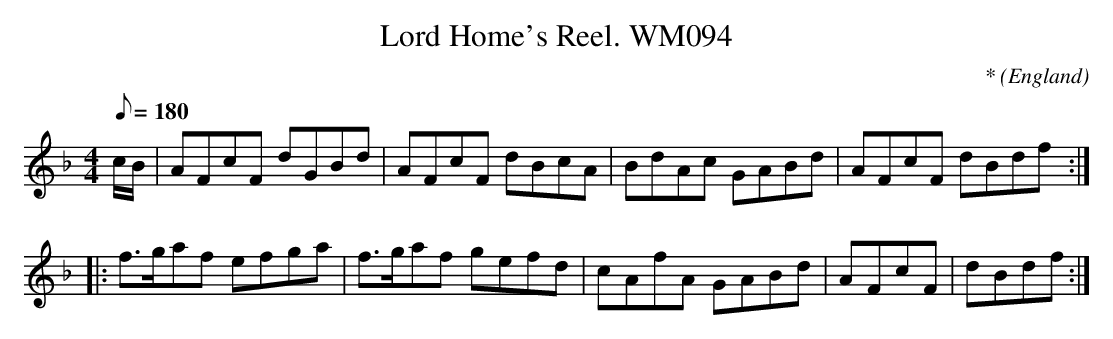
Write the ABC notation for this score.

X:1
T:Lord Home's Reel. WM094
M:4/4
L:1/8
Q:180
C:*
O:England
K:FMaj
c/B/|AFcF dGBd|AFcF dBcA|BdAc GABd|AFcF dBdf:|!
|:f>gaf efga|f>gaf gefd|cAfA GABd|AFcF|dBdf:|]
